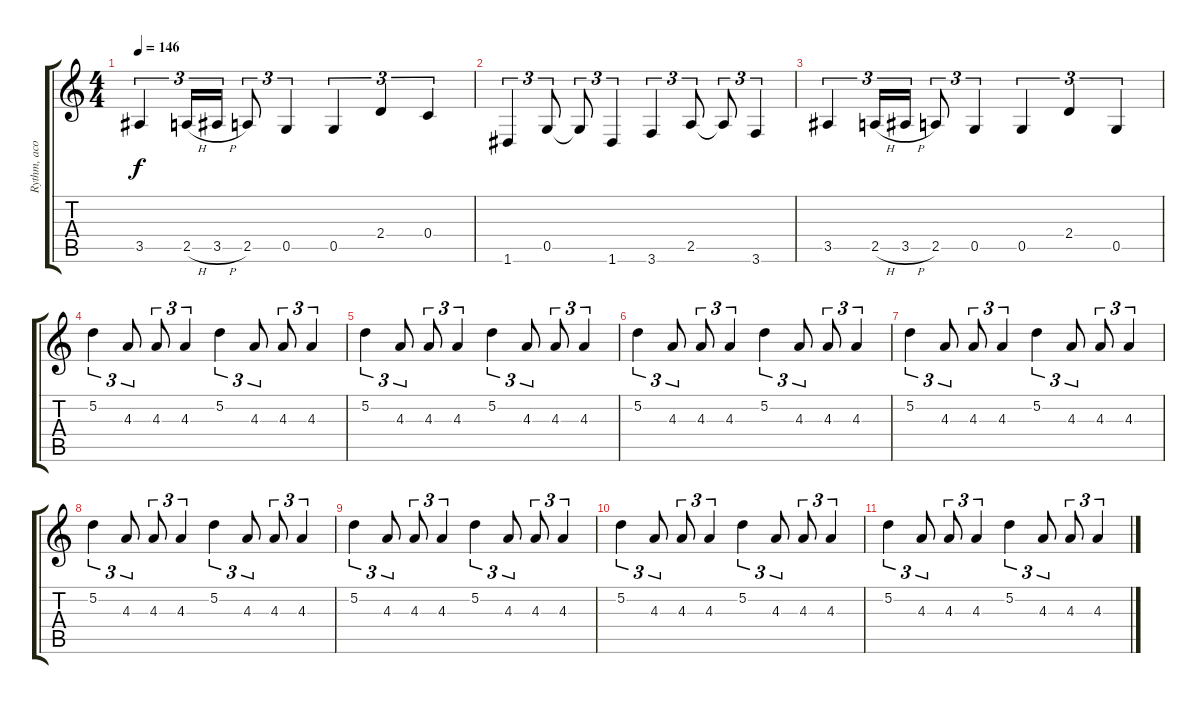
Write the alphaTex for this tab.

\track ("Rythm, acoustic guitar" "Rythm, aco") {instrument acousticguitarsteel}
\staff {score tabs}
\tuning (D4 A3 F3 C3 G2 D2) {hide}
\ts (4 4)
\tempo 146
\clef g2
\ks c
3.5.4{tu (3 2) dy f} 2.5{h}.16{tu (3 2)} 3.5{h}.16{tu (3 2)} 2.5.8{tu (3 2)} 0.5.4{tu (3 2)} 0.5.4{tu (3 2)} 2.4.4{tu (3 2)} 0.4.4{tu (3 2)} |
1.6.4{tu (3 2)} 0.5.8{tu (3 2)} 0.5{t}.8{tu (3 2)} 1.6.4{tu (3 2)} 3.6.4{tu (3 2)} 2.5.8{tu (3 2)} 2.5{t}.8{tu (3 2)} 3.6.4{tu (3 2)} |
3.5.4{tu (3 2)} 2.5{h}.16{tu (3 2)} 3.5{h}.16{tu (3 2)} 2.5.8{tu (3 2)} 0.5.4{tu (3 2)} 0.5.4{tu (3 2)} 2.4.4{tu (3 2)} 0.5.4{tu (3 2)} |
5.2.4{tu (3 2)} 4.3.8{tu (3 2)} 4.3.8{tu (3 2)} 4.3.4{tu (3 2)} 5.2.4{tu (3 2)} 4.3.8{tu (3 2)} 4.3.8{tu (3 2)} 4.3.4{tu (3 2)} |
5.2.4{tu (3 2)} 4.3.8{tu (3 2)} 4.3.8{tu (3 2)} 4.3.4{tu (3 2)} 5.2.4{tu (3 2)} 4.3.8{tu (3 2)} 4.3.8{tu (3 2)} 4.3.4{tu (3 2)} |
5.2.4{tu (3 2) volume 10} 4.3.8{tu (3 2)} 4.3.8{tu (3 2)} 4.3.4{tu (3 2)} 5.2.4{tu (3 2)} 4.3.8{tu (3 2)} 4.3.8{tu (3 2)} 4.3.4{tu (3 2)} |
5.2.4{tu (3 2) volume 8} 4.3.8{tu (3 2)} 4.3.8{tu (3 2)} 4.3.4{tu (3 2)} 5.2.4{tu (3 2)} 4.3.8{tu (3 2)} 4.3.8{tu (3 2)} 4.3.4{tu (3 2)} |
5.2.4{tu (3 2) volume 6} 4.3.8{tu (3 2)} 4.3.8{tu (3 2)} 4.3.4{tu (3 2)} 5.2.4{tu (3 2)} 4.3.8{tu (3 2)} 4.3.8{tu (3 2)} 4.3.4{tu (3 2)} |
5.2.4{tu (3 2) volume 4} 4.3.8{tu (3 2)} 4.3.8{tu (3 2)} 4.3.4{tu (3 2)} 5.2.4{tu (3 2)} 4.3.8{tu (3 2)} 4.3.8{tu (3 2)} 4.3.4{tu (3 2)} |
5.2.4{tu (3 2) volume 2} 4.3.8{tu (3 2)} 4.3.8{tu (3 2)} 4.3.4{tu (3 2)} 5.2.4{tu (3 2)} 4.3.8{tu (3 2)} 4.3.8{tu (3 2)} 4.3.4{tu (3 2)} |
5.2.4{tu (3 2) volume 1} 4.3.8{tu (3 2)} 4.3.8{tu (3 2)} 4.3.4{tu (3 2)} 5.2.4{tu (3 2)} 4.3.8{tu (3 2)} 4.3.8{tu (3 2)} 4.3.4{tu (3 2)}
